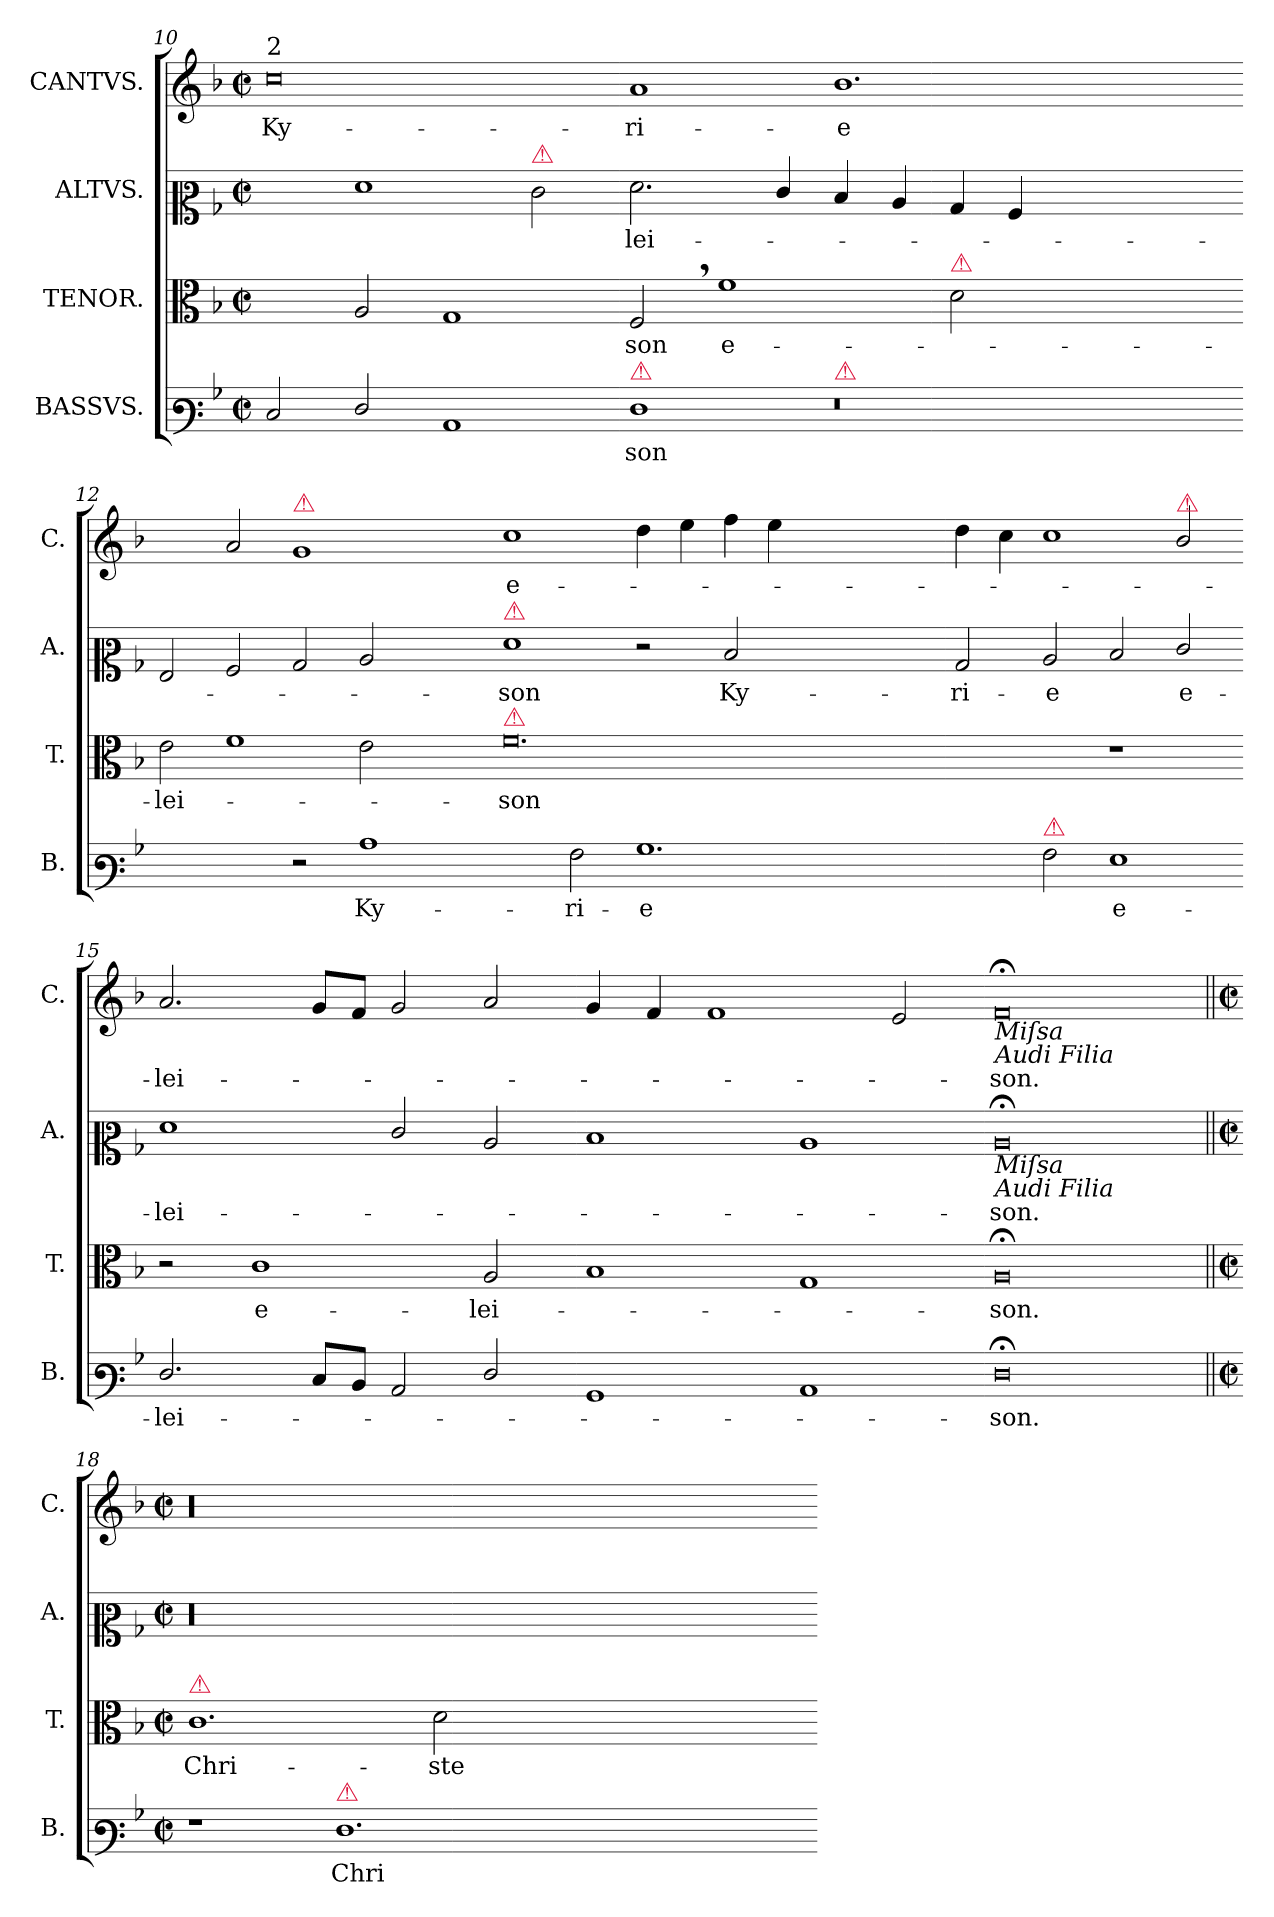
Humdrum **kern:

**kern	**text	**kern	**text	**kern	**text	**kern	**text
*part4	*part4	*part3	*part3	*part2	*part2	*part1	*part1
*staff4	*staff4	*staff3	*staff3	*staff2	*staff2	*staff1	*staff1
*I"BASSVS.	*	*I"TENOR.	*	*I"ALTVS.	*	*I"CANTVS.	*
*I'B.	*	*I'T.	*	*I'A.	*	*I'C.	*
*clefF3	*	*clefC3	*	*clefC2	*	*clefG2	*
*k[b-]	*	*k[b-]	*	*k[b-]	*	*k[b-]	*
*F:	*	*F:	*	*F:	*	*F:	*
*M2/1	*	*M2/1	*	*M2/1	*	*M2/1	*
*met(c|)	*	*met(c|)	*	*met(c|)	*	*met(c|)	*
=10	=10	=10	=10	=10	=10	=10	=10
!	!	!	!	!	!	!LO:TX:a:t=2	!
2E/	.	2ryy	.	2ryy	.	0cc\	Ky-
2F/	.	2A/	.	1f\	.	.	.
1C/	.	1G/	.	.	.	.	.
!	!	!	!	!LO:TX:a:color=crimson:t=⚠	!	!	!
.	.	.	.	2e\	.	.	.
=11-	=11-	=11-	=11-	=11-	=11-	=11-	=11-
!LO:TX:a:color=crimson:t=⚠	!	!	!	!	!	!	!
!	!	!	!	!	!LO:LY:i	!	!
1F\	-son	2F,</	-son	2.f\	-lei-	1a/	-ri-
.	.	1f\	e-	.	.	.	.
.	.	.	.	4e/	.	.	.
!LO:TX:a:color=crimson:t=⚠	!	!	!	!	!	!	!
0r	.	.	.	4d/	.	1.b-\	-e
.	.	.	.	4c/	.	.	.
!	!	!LO:TX:a:color=crimson:t=⚠	!	!	!	!	!
.	.	2d\	.	4B-/	.	.	.
.	.	.	.	4A/	.	.	.
.	.	1ryy	.	1ryy	.	.	.
.	.	.	.	.	.	2ryy	.
=12-	=12-	=12-	=12-	=12-	=12-	=12-	=12-
1ryy	.	2e\	-lei-	2G/	.	2ryy	.
.	.	1f\	.	2A/	.	2a/	.
!	!	!	!	!	!	!LO:TX:a:color=crimson:t=⚠	!
2r	.	.	.	2B-/	.	1g/	.
1c\	Ky-	2e\	.	2c/	.	.	.
.	.	2ryy	.	2ryy	.	2ryy	.
=13-	=13-	=13-	=13-	=13-	=13-	=13-	=13-
!	!	!	!	!LO:TX:a:color=crimson:t=⚠	!	!	!
!	!	!LO:TX:a:color=crimson:t=⚠	!	!	!	!	!
!	!	!	!	!	!LO:LY:i	!	!
2ryy	.	0.f\	-son	1f\	-son	1cc\	e-
2A\	-ri-	.	.	.	.	.	.
1.B-\	-e	.	.	2r	.	4dd\	.
.	.	.	.	.	.	4ee\	.
.	.	.	.	2d/	Ky-	4ff\	.
.	.	.	.	.	.	4ee\	.
.	.	.	.	1ryy	.	1ryy	.
2ryy	.	.	.	.	.	.	.
=14-	=14-	=14-	=14-	=14-	=14-	=14-	=14-
2ryy	.	1ryy	.	2B-/	-ri-	4dd\	.
.	.	.	.	.	.	4cc\	.
!LO:TX:a:color=crimson:t=⚠	!	!	!	!	!	!	!
2A\	.	.	.	2c/	-e	1cc\	.
1G\	e-	1r	.	2d/	.	.	.
!	!	!	!	!	!	!LO:TX:a:color=crimson:t=⚠	!
.	.	.	.	2e/	e-	2b-/	.
=15-	=15-	=15-	=15-	=15-	=15-	=15-	=15-
2.F/	-lei-	2r	.	1f\	-lei-	2.a/	-lei-
.	.	1c\	e-	.	.	.	.
8E/L	.	.	.	.	.	8g/L	.
8D/J	.	.	.	.	.	8f/J	.
2C/	.	.	.	2e/	.	2g/	.
2F/	.	2A/	-lei-	2c/	.	2a/	.
=16-	=16-	=16-	=16-	=16-	=16-	=16-	=16-
1BB-/	.	1B-/	.	1d/	.	4g/	.
.	.	.	.	.	.	4f/	.
.	.	.	.	.	.	1f/	.
1C/	.	1G/	.	1c/	.	.	.
.	.	.	.	.	.	2e/	.
=17-	=17-	=17-	=17-	=17-	=17-	=17-	=17-
!	!	!	!	!	!	!LO:TX:b:i:t=Miſsa\nAudi Filia	!
!	!	!	!	!LO:TX:b:i:t=Miſsa\nAudi Filia	!	!	!
0F;<\	-son.	0A;</	-son.	0c;</	-son.	0f;</	-son.
=18||	=18||	=18||	=18||	=18||	=18||	=18||	=18||
*M2/1	*	*M2/1	*	*M2/1	*	*M2/1	*
*met(c|)	*	*met(c|)	*	*met(c|)	*	*met(c|)	*
!	!	!LO:TX:a:color=crimson:t=⚠	!	!	!	!	!
1r	.	1.c\	Chri-	00r	.	00r	.
!LO:TX:a:color=crimson:t=⚠	!	!	!	!	!	!	!
1.F\	Chri-	.	.	.	.	.	.
.	.	2d\	-ste	.	.	.	.
.	.	0ryy	.	.	.	.	.
1.ryy	.	.	.	.	.	.	.
=-	=-	=-	=-	=-	=-	=-	=-
*-	*-	*-	*-	*-	*-	*-	*-
